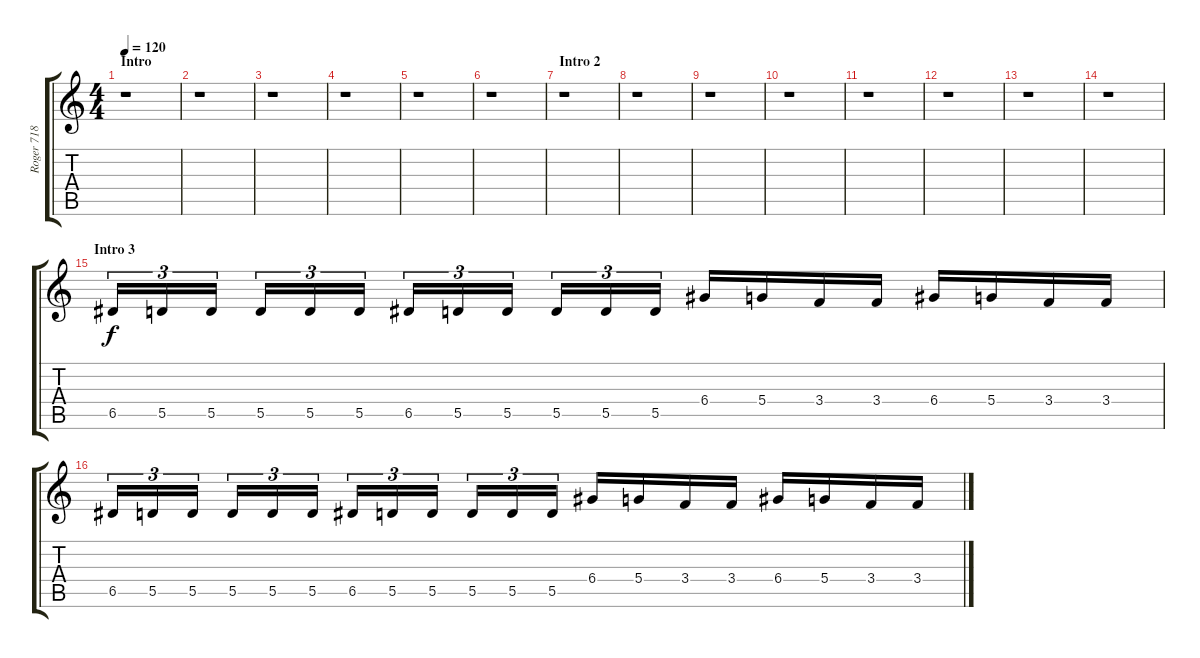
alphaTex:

\track ("Roger 718" "Roger 718") {instrument distortionguitar}
\staff {score tabs}
\tuning (E4 B3 G3 D3 A2 D2) {hide}
\ts (4 4)
\section ("" "Intro")
\tempo 120
\clef g2
\ks c
r.1{dy f instrument distortionguitar} |
r.1 |
r.1 |
r.1 |
r.1 |
r.1 |
\section ("" "Intro 2")
r.1 |
r.1 |
r.1 |
r.1 |
r.1 |
r.1 |
r.1 |
r.1 |
\section ("" "Intro 3")
6.5.16{tu (3 2)} 5.5.16{tu (3 2)} 5.5.16{tu (3 2)} 5.5.16{tu (3 2)} 5.5.16{tu (3 2)} 5.5.16{tu (3 2)} 6.5.16{tu (3 2)} 5.5.16{tu (3 2)} 5.5.16{tu (3 2)} 5.5.16{tu (3 2)} 5.5.16{tu (3 2)} 5.5.16{tu (3 2)} 6.4.16 5.4.16 3.4.16 3.4.16 6.4.16 5.4.16 3.4.16 3.4.16 |
6.5.16{tu (3 2)} 5.5.16{tu (3 2)} 5.5.16{tu (3 2)} 5.5.16{tu (3 2)} 5.5.16{tu (3 2)} 5.5.16{tu (3 2)} 6.5.16{tu (3 2)} 5.5.16{tu (3 2)} 5.5.16{tu (3 2)} 5.5.16{tu (3 2)} 5.5.16{tu (3 2)} 5.5.16{tu (3 2)} 6.4.16 5.4.16 3.4.16 3.4.16 6.4.16 5.4.16 3.4.16 3.4.16
